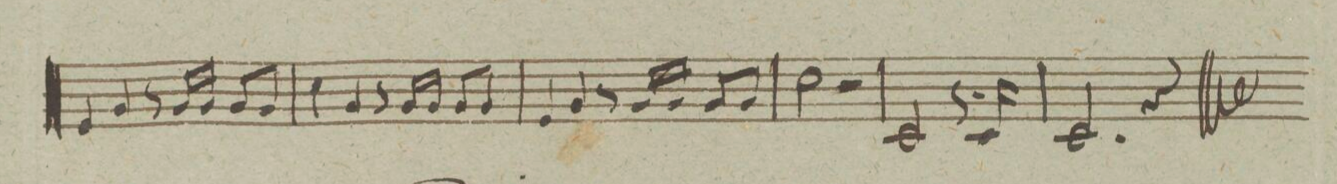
**kern
*I"Clarino. terzo Principalo
*clefG2
*k[]
*met(c|)
*M2/2
4e/
4g/
8r
16g/LL
16g/JJ
8g/L
8g/J
=256
4cc\
4g/
8r
16g/LL
16g/JJ
8g/L
8g/J
=257
4e/
4g/
8r
16g/LL
16g/JJ
8g/L
8g/J
=258
2cc\
2r
=259
2c/
4r
8.r
16c/
=260
2.c/
4r
==
*-
